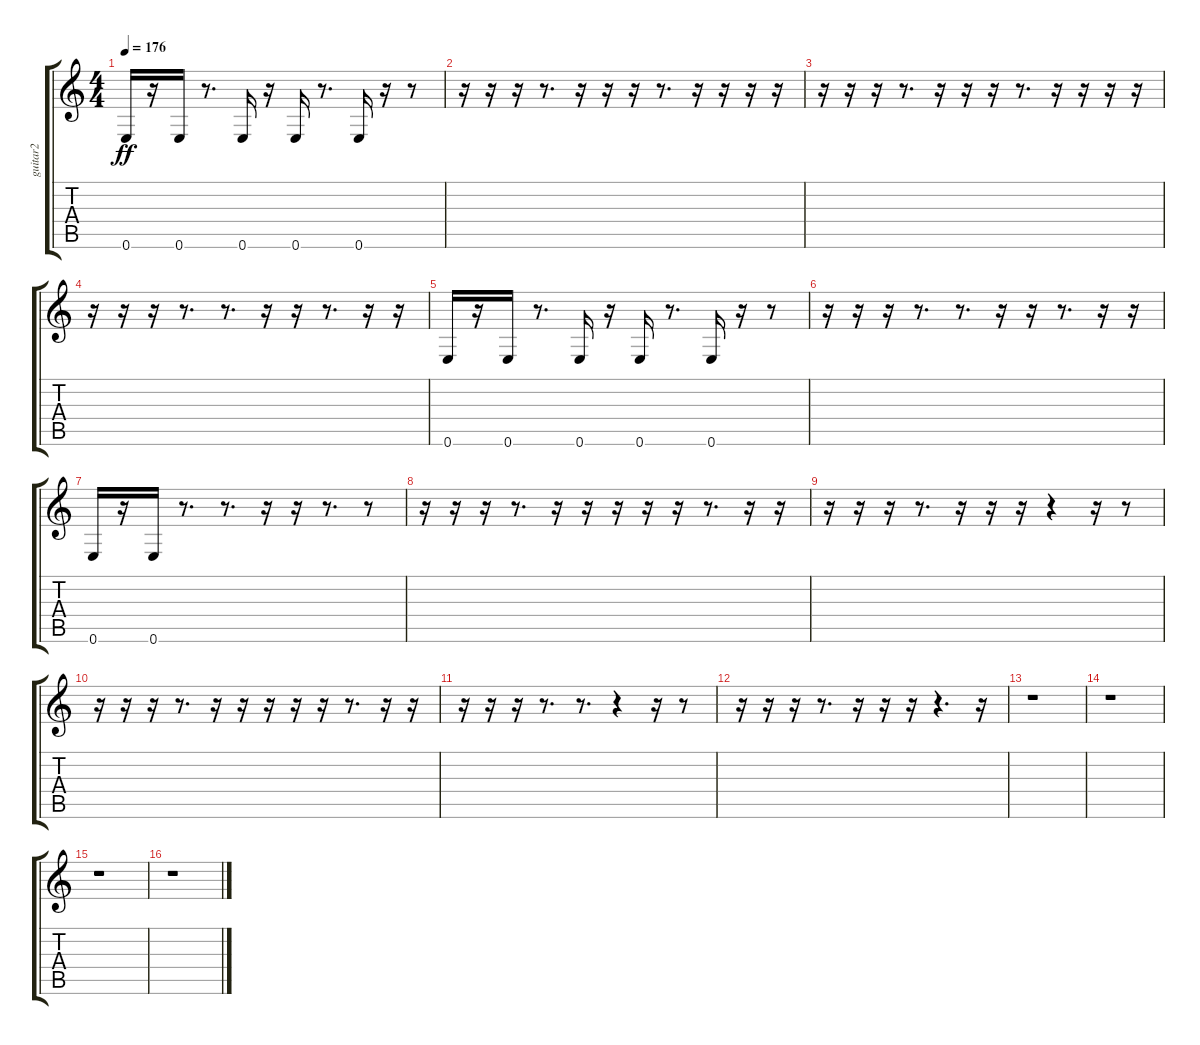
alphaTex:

\track ("guitar2" "guitar2") {instrument acousticguitarsteel}
\staff {score tabs}
\tuning (E4 B3 G3 D3 A2 E2) {hide}
\ts (4 4)
\tempo 176
\clef g2
\ks c
0.6.16{dy ff} r.16 0.6.16 r.8{d} 0.6.16 r.16 0.6.16 r.8{d} 0.6.16 r.16 r.8 |
r.16 r.16 r.16 r.8{d} r.16 r.16 r.16 r.8{d} r.16 r.16 r.16 r.16 |
r.16 r.16 r.16 r.8{d} r.16 r.16 r.16 r.8{d} r.16 r.16 r.16 r.16 |
r.16 r.16 r.16 r.8{d} r.8{d} r.16 r.16 r.8{d} r.16 r.16 |
0.6.16 r.16 0.6.16 r.8{d} 0.6.16 r.16 0.6.16 r.8{d} 0.6.16 r.16 r.8 |
r.16 r.16 r.16 r.8{d} r.8{d} r.16 r.16 r.8{d} r.16 r.16 |
0.6.16 r.16 0.6.16 r.8{d} r.8{d} r.16 r.16 r.8{d} r.8 |
r.16 r.16 r.16 r.8{d} r.16 r.16 r.16 r.16 r.16 r.8{d} r.16 r.16 |
r.16 r.16 r.16 r.8{d} r.16 r.16 r.16 r.4 r.16 r.8 |
r.16 r.16 r.16 r.8{d} r.16 r.16 r.16 r.16 r.16 r.8{d} r.16 r.16 |
r.16 r.16 r.16 r.8{d} r.8{d} r.4 r.16 r.8 |
r.16 r.16 r.16 r.8{d} r.16 r.16 r.16 r.4{d} r.16 |
r.1 |
r.1 |
r.1 |
r.1
